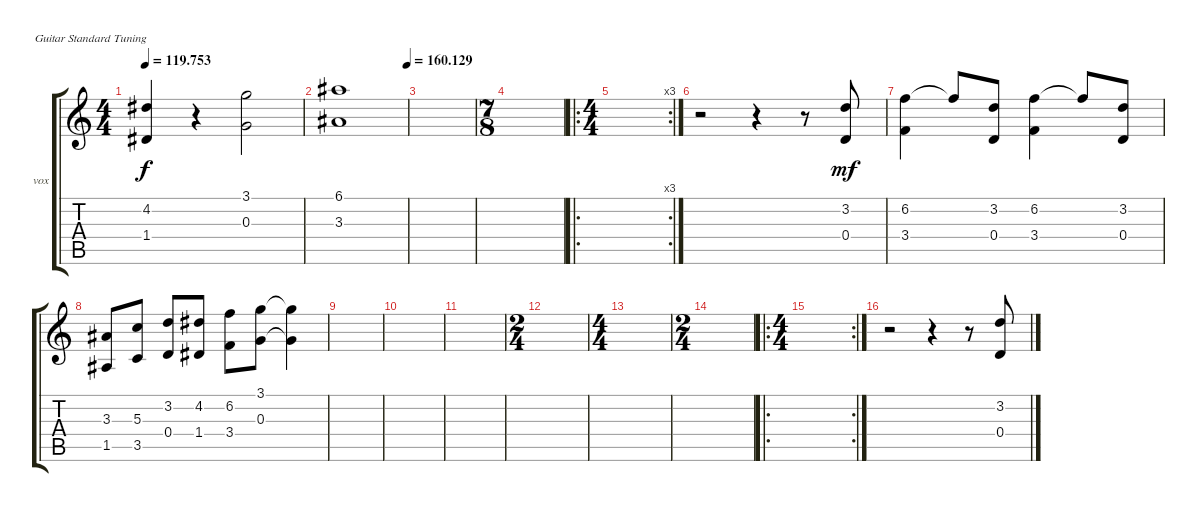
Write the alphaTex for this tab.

\defaultSystemsLayout 4
\bracketExtendMode groupsimilarinstruments
\firstSystemTrackNameOrientation horizontal
\otherSystemsTrackNameOrientation horizontal
\track ("vox" "vox") {instrument acousticguitarnylon}
\staff {score tabs}
\tuning (E4 B3 G3 D3 A2 E2)
\ts (4 4)
\tempo
119.753
\accidentals auto
\clef g2
\ottava regular
\simile none
\ks c
(4.2{t} 1.4{t}).4{dy f} r.4 (3.1 0.3).2 |
\tempo (160.129 1)
(6.1 3.3).1 |
|
\ts (7 8)
|
\ro
\rc 3
\ts (4 4)
|
r.2 r.4 r.8 (3.2 0.4).8{dy mf} |
(6.2 3.4).4 6.2{t}.8 (3.2 0.4).8 (6.2 3.4).4 6.2{t}.8 (3.2 0.4).8 |
(3.3 1.5).8 (5.3 3.5).8 (3.2 0.4).8 (4.2 1.4).8 (6.2 3.4).8 (3.1 0.3).8 (3.1{t} 0.3{t}).4 |
|
|
|
\ts (2 4)
|
\ts (4 4)
|
\ts (2 4)
|
\ro
\rc 2
\ts (4 4)
|
r.2 r.4 r.8 (3.2 0.4).8
